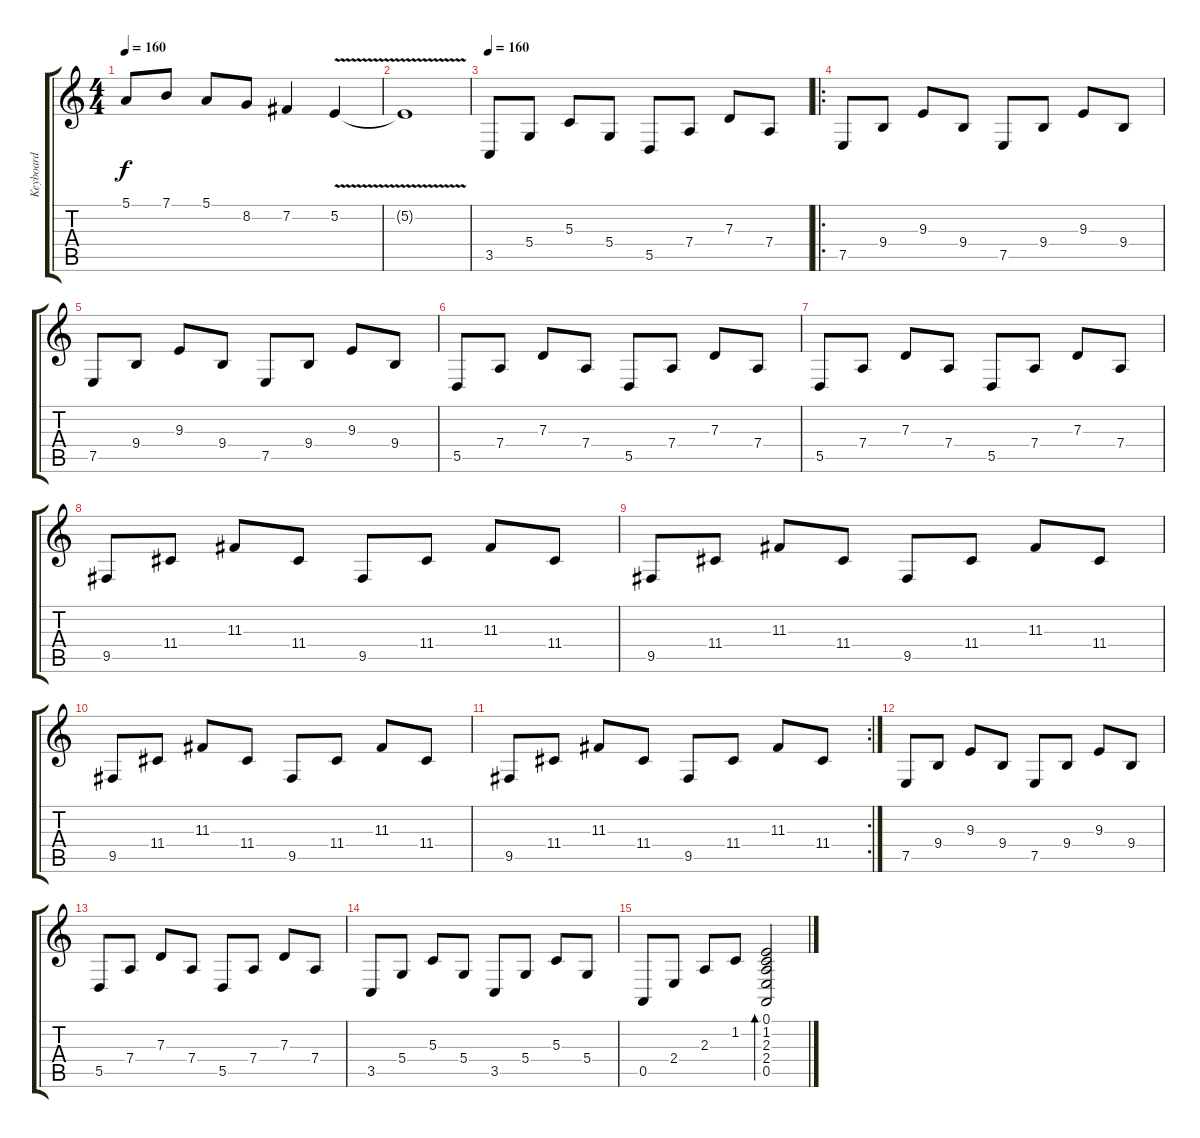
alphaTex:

\track ("Keyboard" "Keyboard") {instrument pad1newage}
\staff {score tabs}
\tuning (E4 B3 G3 D3 A2 E2) {hide}
\ts (4 4)
\tempo 160
\clef g2
\ks c
5.1.8{dy f} 7.1.8 5.1.8 8.2.8 7.2.4 5.2{v}.4 |
5.2{t}.1 |
\tempo 160
3.5.8{instrument pad1newage} 5.4.8 5.3.8 5.4.8 5.5.8 7.4.8 7.3.8 7.4.8 |
\ro
7.5.8 9.4.8 9.3.8 9.4.8 7.5.8 9.4.8 9.3.8 9.4.8 |
7.5.8 9.4.8 9.3.8 9.4.8 7.5.8 9.4.8 9.3.8 9.4.8 |
5.5.8 7.4.8 7.3.8 7.4.8 5.5.8 7.4.8 7.3.8 7.4.8 |
5.5.8 7.4.8 7.3.8 7.4.8 5.5.8 7.4.8 7.3.8 7.4.8 |
9.5.8 11.4.8 11.3.8 11.4.8 9.5.8 11.4.8 11.3.8 11.4.8 |
9.5.8 11.4.8 11.3.8 11.4.8 9.5.8 11.4.8 11.3.8 11.4.8 |
9.5.8 11.4.8 11.3.8 11.4.8 9.5.8 11.4.8 11.3.8 11.4.8 |
\rc 2
9.5.8 11.4.8 11.3.8 11.4.8 9.5.8 11.4.8 11.3.8 11.4.8 |
7.5.8 9.4.8 9.3.8 9.4.8 7.5.8 9.4.8 9.3.8 9.4.8 |
5.5.8 7.4.8 7.3.8 7.4.8 5.5.8 7.4.8 7.3.8 7.4.8 |
3.5.8 5.4.8 5.3.8 5.4.8 3.5.8 5.4.8 5.3.8 5.4.8 |
0.5.8 2.4.8 2.3.8 1.2.8 (0.1 1.2 2.3 2.4 0.5).2{bd 240}
